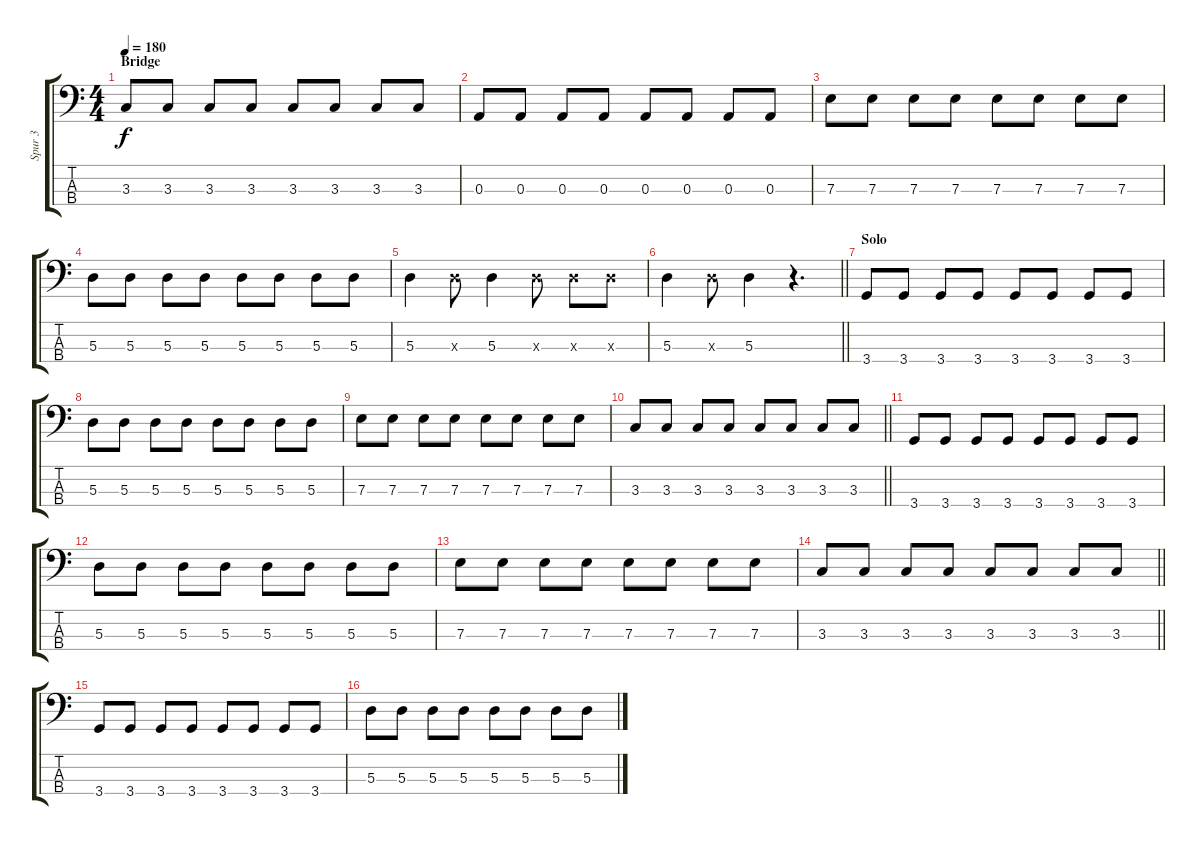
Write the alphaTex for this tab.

\track ("Spur 3" "Spur 3") {instrument electricbassfinger}
\staff {score tabs}
\tuning (G2 D2 A1 E1) {hide}
\ts (4 4)
\section ("" "Bridge")
\tempo 180
\clef f4
\ks c
3.3.8{dy f} 3.3.8 3.3.8 3.3.8 3.3.8 3.3.8 3.3.8 3.3.8 |
0.3.8 0.3.8 0.3.8 0.3.8 0.3.8 0.3.8 0.3.8 0.3.8 |
7.3.8 7.3.8 7.3.8 7.3.8 7.3.8 7.3.8 7.3.8 7.3.8 |
5.3.8 5.3.8 5.3.8 5.3.8 5.3.8 5.3.8 5.3.8 5.3.8 |
5.3.4 5.3{x}.8 5.3.4 5.3{x}.8 5.3{x}.8 5.3{x}.8 |
\barLineRight lightlight
5.3.4 5.3{x}.8 5.3.4 r.4{d} |
\section ("" "Solo")
3.4.8 3.4.8 3.4.8 3.4.8 3.4.8 3.4.8 3.4.8 3.4.8 |
5.3.8 5.3.8 5.3.8 5.3.8 5.3.8 5.3.8 5.3.8 5.3.8 |
7.3.8 7.3.8 7.3.8 7.3.8 7.3.8 7.3.8 7.3.8 7.3.8 |
\barLineRight lightlight
3.3.8 3.3.8 3.3.8 3.3.8 3.3.8 3.3.8 3.3.8 3.3.8 |
3.4.8 3.4.8 3.4.8 3.4.8 3.4.8 3.4.8 3.4.8 3.4.8 |
5.3.8 5.3.8 5.3.8 5.3.8 5.3.8 5.3.8 5.3.8 5.3.8 |
7.3.8 7.3.8 7.3.8 7.3.8 7.3.8 7.3.8 7.3.8 7.3.8 |
\barLineRight lightlight
3.3.8 3.3.8 3.3.8 3.3.8 3.3.8 3.3.8 3.3.8 3.3.8 |
3.4.8 3.4.8 3.4.8 3.4.8 3.4.8 3.4.8 3.4.8 3.4.8 |
5.3.8 5.3.8 5.3.8 5.3.8 5.3.8 5.3.8 5.3.8 5.3.8
